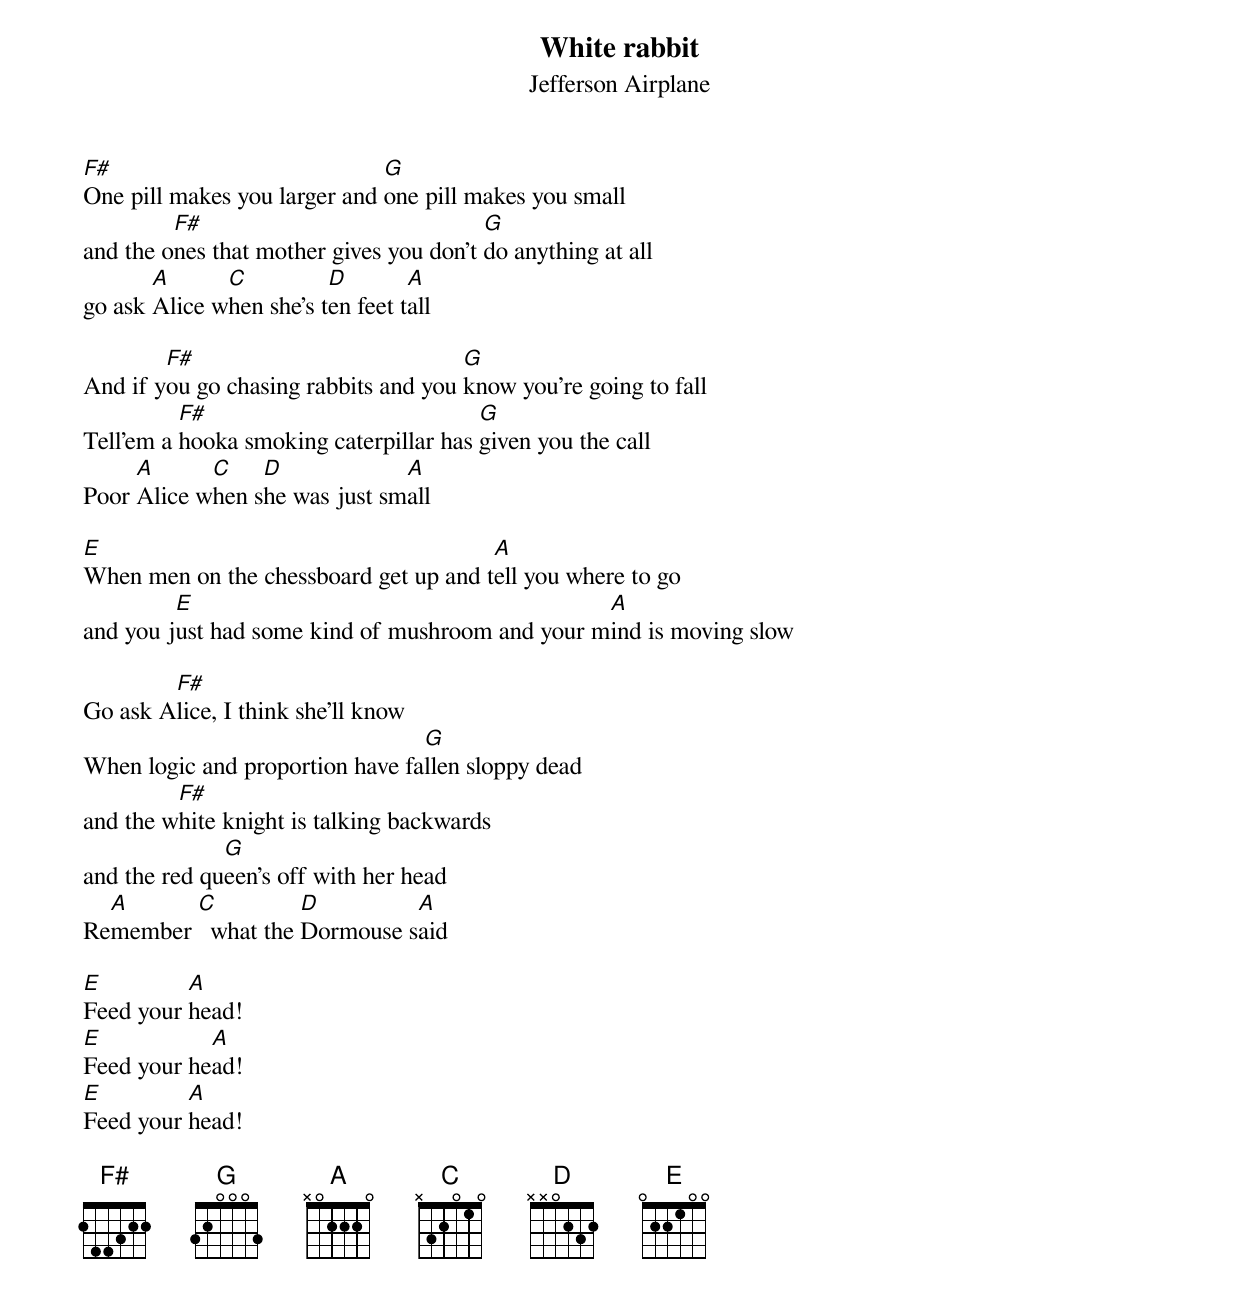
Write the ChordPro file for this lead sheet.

{title:White rabbit}
{subtitle:Jefferson Airplane}

[F#]One pill makes you larger and [G]one pill makes you small
and the o[F#]nes that mother gives you don't [G]do anything at all
go ask [A]Alice w[C]hen she's t[D]en feet t[A]all

And if y[F#]ou go chasing rabbits and you [G]know you're going to fall
Tell'em a [F#]hooka smoking caterpillar has [G]given you the call
Poor [A]Alice w[C]hen s[D]he was just sm[A]all

[E]When men on the chessboard get up and t[A]ell you where to go
and you j[E]ust had some kind of mushroom and your m[A]ind is moving slow

Go ask A[F#]lice, I think she'll know
When logic and proportion have fa[G]llen sloppy dead
and the w[F#]hite knight is talking backwards
and the red qu[G]een's off with her head
Re[A]member [C]  what the [D]Dormouse s[A]aid

[E]Feed your [A]head!
[E]Feed your he[A]ad!
[E]Feed your [A]head!

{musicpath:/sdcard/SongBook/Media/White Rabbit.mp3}
